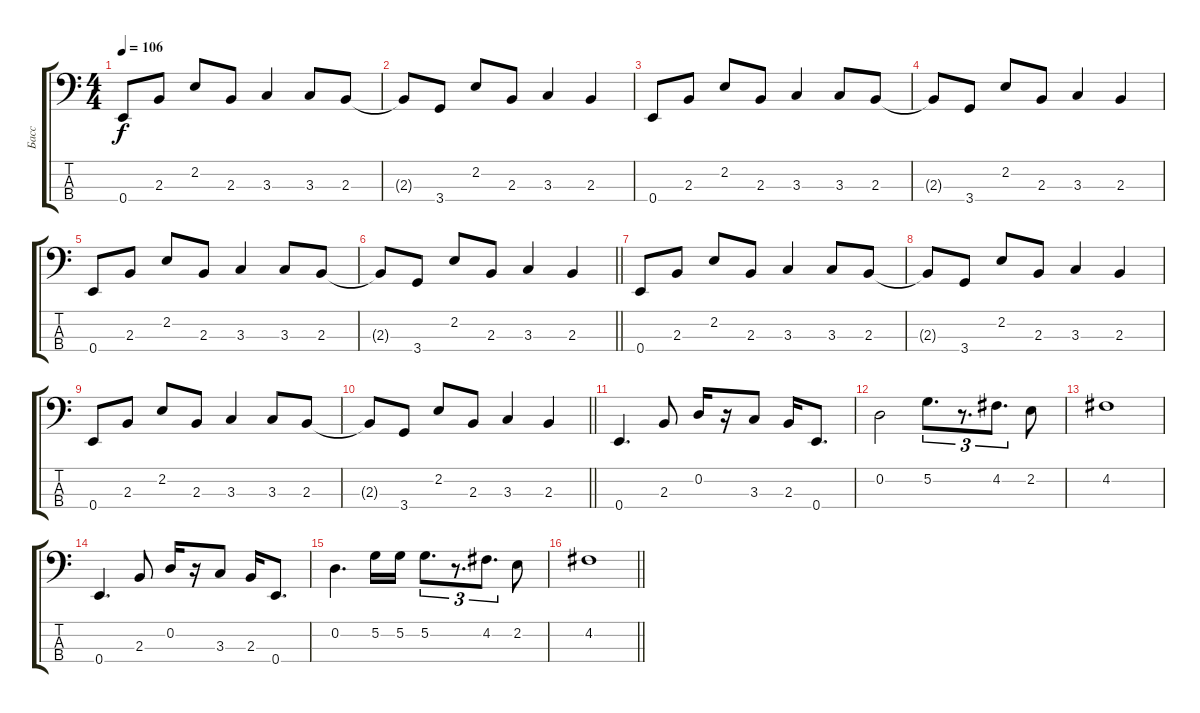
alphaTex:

\track ("Басс" "Басс") {instrument electricbassfinger}
\staff {score tabs}
\tuning (G2 D2 A1 E1) {hide}
\ts (4 4)
\tempo 106
\clef f4
\ks c
0.4.8{dy f} 2.3.8 2.2.8 2.3.8 3.3.4 3.3.8 2.3.8 |
2.3{t}.8 3.4.8 2.2.8 2.3.8 3.3.4 2.3.4 |
0.4.8 2.3.8 2.2.8 2.3.8 3.3.4 3.3.8 2.3.8 |
2.3{t}.8 3.4.8 2.2.8 2.3.8 3.3.4 2.3.4 |
0.4.8 2.3.8 2.2.8 2.3.8 3.3.4 3.3.8 2.3.8 |
\barLineRight lightlight
2.3{t}.8 3.4.8 2.2.8 2.3.8 3.3.4 2.3.4 |
0.4.8 2.3.8 2.2.8 2.3.8 3.3.4 3.3.8 2.3.8 |
2.3{t}.8 3.4.8 2.2.8 2.3.8 3.3.4 2.3.4 |
0.4.8 2.3.8 2.2.8 2.3.8 3.3.4 3.3.8 2.3.8 |
\barLineRight lightlight
2.3{t}.8 3.4.8 2.2.8 2.3.8 3.3.4 2.3.4 |
0.4.4{d} 2.3.8 0.2.16 r.16 3.3.8 2.3.16 0.4.8{d} |
0.2.2 5.2.8{d tu (3 2)} r.8{d tu (3 2)} 4.2.8{d tu (3 2)} 2.2.8 |
4.2.1 |
0.4.4{d} 2.3.8 0.2.16 r.16 3.3.8 2.3.16 0.4.8{d} |
0.2.4{d} 5.2.16 5.2.16 5.2.8{d tu (3 2)} r.8{d tu (3 2)} 4.2.8{d tu (3 2)} 2.2.8 |
\barLineRight lightlight
4.2.1
